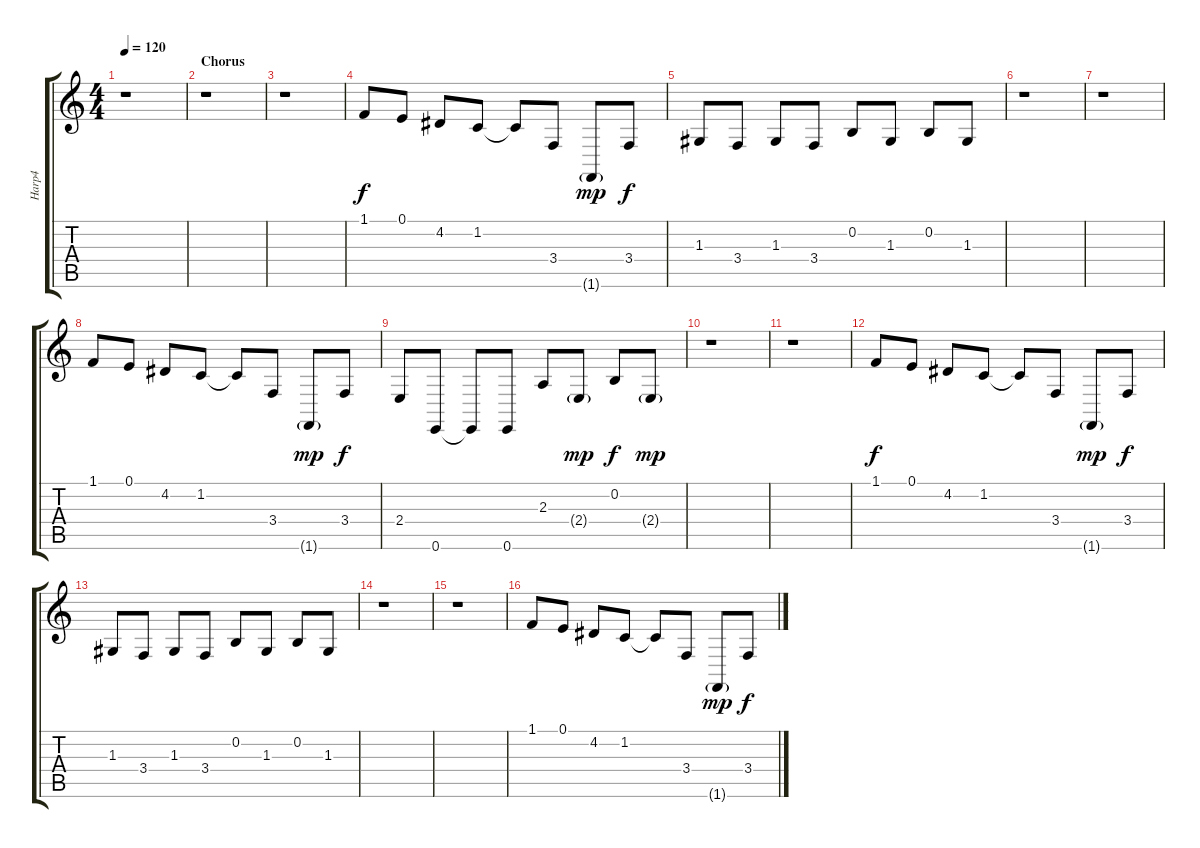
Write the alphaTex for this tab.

\track ("Harp4" "Harp4") {instrument orchestralharp}
\staff {score tabs}
\tuning (E4 B3 G3 D3 A2 E2) {hide}
\ts (4 4)
\tempo 120
\clef g2
\ks c
r.1{dy f} |
\section ("" "Chorus")
r.1 |
r.1 |
1.1.8 0.1.8 4.2.8 1.2.8 1.2{t}.8 3.4.8 1.6{g}.8{dy mp} 3.4.8{dy f} |
1.3.8 3.4.8 1.3.8 3.4.8 0.2.8 1.3.8 0.2.8 1.3.8 |
r.1 |
r.1 |
1.1.8 0.1.8 4.2.8 1.2.8 1.2{t}.8 3.4.8 1.6{g}.8{dy mp} 3.4.8{dy f} |
2.4.8 0.6.8 0.6{t}.8 0.6.8 2.3.8 2.4{g}.8{dy mp} 0.2.8{dy f} 2.4{g}.8{dy mp} |
r.1 |
r.1 |
1.1.8{dy f} 0.1.8 4.2.8 1.2.8 1.2{t}.8 3.4.8 1.6{g}.8{dy mp} 3.4.8{dy f} |
1.3.8 3.4.8 1.3.8 3.4.8 0.2.8 1.3.8 0.2.8 1.3.8 |
r.1 |
r.1 |
1.1.8 0.1.8 4.2.8 1.2.8 1.2{t}.8 3.4.8 1.6{g}.8{dy mp} 3.4.8{dy f}
